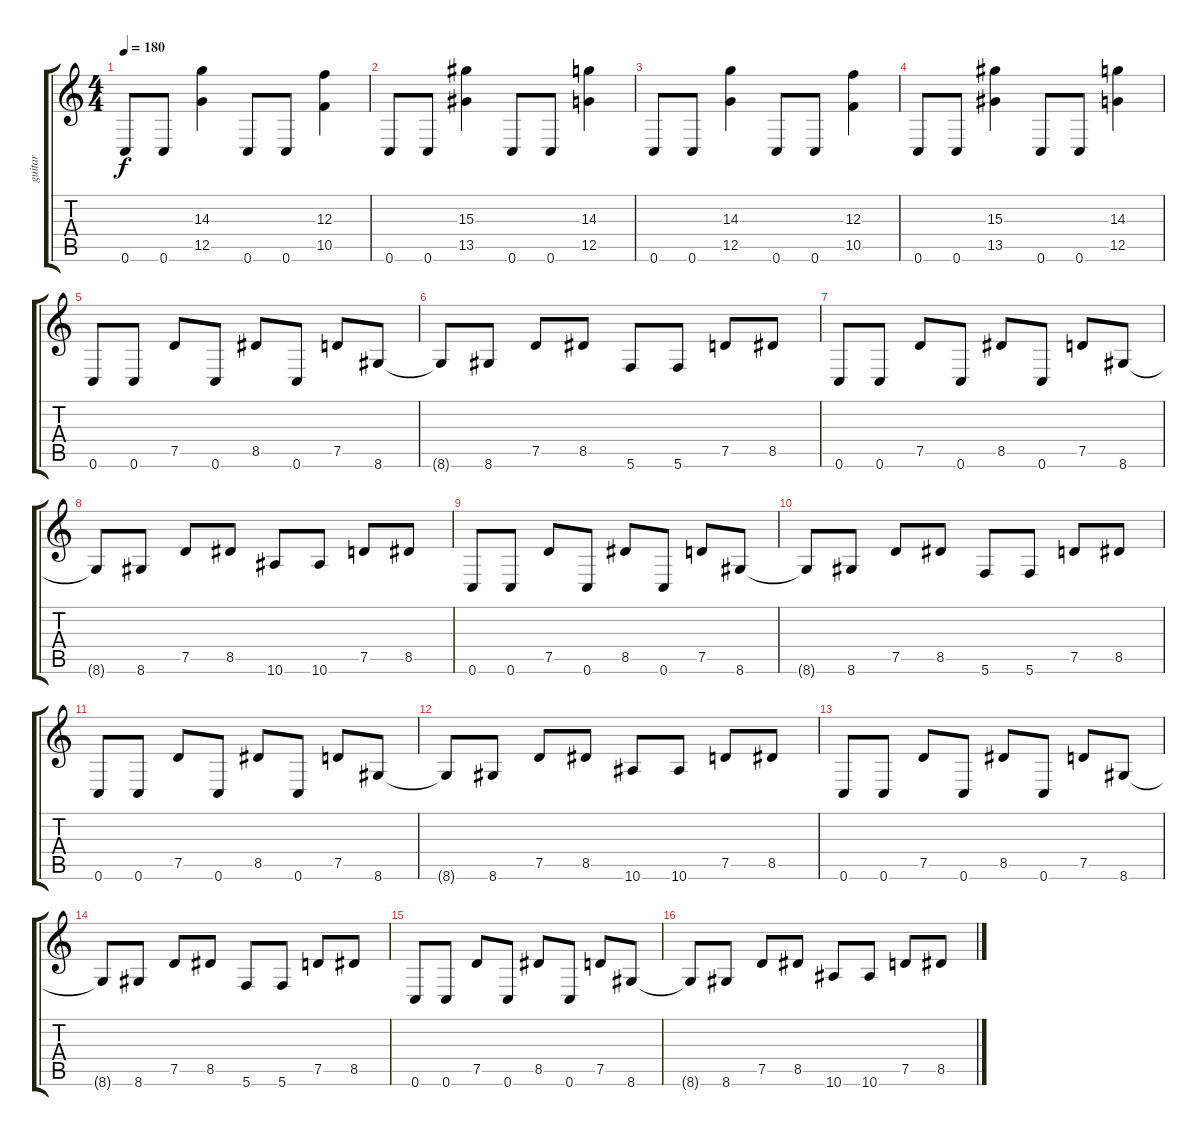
\track ("guitar" "guitar") {instrument distortionguitar}
\staff {score tabs}
\tuning (D4 A3 F3 C3 G2 C2) {hide}
\ts (4 4)
\tempo 180
\clef g2
\ks c
0.6.8{dy f} 0.6.8 (14.3 12.5).4 0.6.8 0.6.8 (12.3 10.5).4 |
0.6.8 0.6.8 (15.3 13.5).4 0.6.8 0.6.8 (14.3 12.5).4 |
0.6.8 0.6.8 (14.3 12.5).4 0.6.8 0.6.8 (12.3 10.5).4 |
0.6.8 0.6.8 (15.3 13.5).4 0.6.8 0.6.8 (14.3 12.5).4 |
0.6.8 0.6.8 7.5.8 0.6.8 8.5.8 0.6.8 7.5.8 8.6.8 |
8.6{t}.8 8.6.8 7.5.8 8.5.8 5.6.8 5.6.8 7.5.8 8.5.8 |
0.6.8 0.6.8 7.5.8 0.6.8 8.5.8 0.6.8 7.5.8 8.6.8 |
8.6{t}.8 8.6.8 7.5.8 8.5.8 10.6.8 10.6.8 7.5.8 8.5.8 |
0.6.8 0.6.8 7.5.8 0.6.8 8.5.8 0.6.8 7.5.8 8.6.8 |
8.6{t}.8 8.6.8 7.5.8 8.5.8 5.6.8 5.6.8 7.5.8 8.5.8 |
0.6.8 0.6.8 7.5.8 0.6.8 8.5.8 0.6.8 7.5.8 8.6.8 |
8.6{t}.8 8.6.8 7.5.8 8.5.8 10.6.8 10.6.8 7.5.8 8.5.8 |
0.6.8 0.6.8 7.5.8 0.6.8 8.5.8 0.6.8 7.5.8 8.6.8 |
8.6{t}.8 8.6.8 7.5.8 8.5.8 5.6.8 5.6.8 7.5.8 8.5.8 |
0.6.8 0.6.8 7.5.8 0.6.8 8.5.8 0.6.8 7.5.8 8.6.8 |
8.6{t}.8 8.6.8 7.5.8 8.5.8 10.6.8 10.6.8 7.5.8 8.5.8
